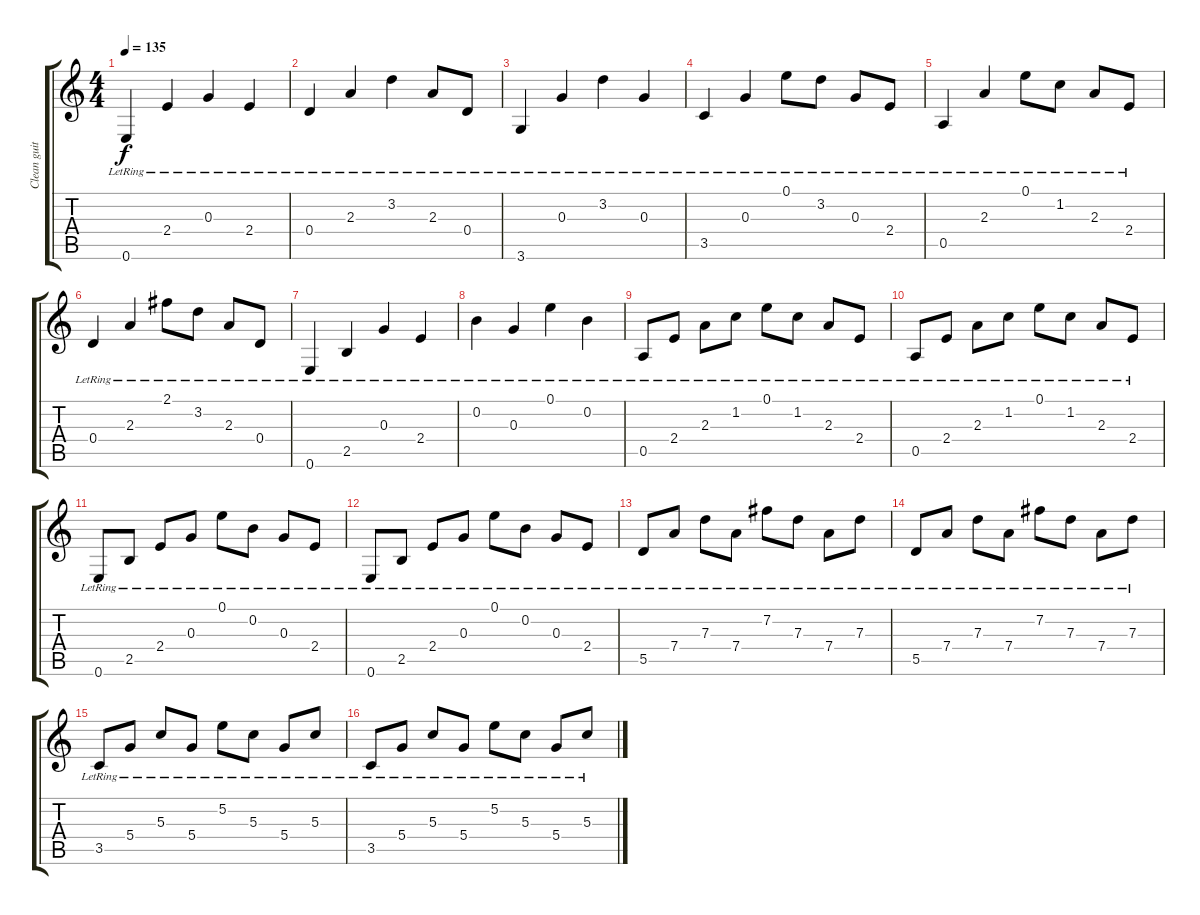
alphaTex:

\track ("Clean guitar (effect)" "Clean guit") {instrument acousticguitarsteel}
\staff {score tabs}
\tuning (E4 B3 G3 D3 A2 E2) {hide}
\ts (4 4)
\tempo 135
\clef g2
\ks c
0.6{lr}.4{dy f} 2.4{lr}.4 0.3{lr}.4 2.4{lr}.4 |
0.4{lr}.4 2.3{lr}.4 3.2{lr}.4 2.3{lr}.8 0.4{lr}.8 |
3.6{lr}.4 0.3{lr}.4 3.2{lr}.4 0.3{lr}.4 |
3.5{lr}.4 0.3{lr}.4 0.1{lr}.8 3.2{lr}.8 0.3{lr}.8 2.4{lr}.8 |
0.5{lr}.4 2.3{lr}.4 0.1{lr}.8 1.2{lr}.8 2.3{lr}.8 2.4{lr}.8 |
0.4{lr}.4 2.3{lr}.4 2.1{lr}.8 3.2{lr}.8 2.3{lr}.8 0.4{lr}.8 |
0.6{lr}.4 2.5{lr}.4 0.3{lr}.4 2.4{lr}.4 |
0.2{lr}.4 0.3{lr}.4 0.1{lr}.4 0.2{lr}.4 |
0.5{lr}.8 2.4{lr}.8 2.3{lr}.8 1.2{lr}.8 0.1{lr}.8 1.2{lr}.8 2.3{lr}.8 2.4{lr}.8 |
0.5{lr}.8 2.4{lr}.8 2.3{lr}.8 1.2{lr}.8 0.1{lr}.8 1.2{lr}.8 2.3{lr}.8 2.4{lr}.8 |
0.6{lr}.8 2.5{lr}.8 2.4{lr}.8 0.3{lr}.8 0.1{lr}.8 0.2{lr}.8 0.3{lr}.8 2.4{lr}.8 |
0.6{lr}.8 2.5{lr}.8 2.4{lr}.8 0.3{lr}.8 0.1{lr}.8 0.2{lr}.8 0.3{lr}.8 2.4{lr}.8 |
5.5{lr}.8 7.4{lr}.8 7.3{lr}.8 7.4{lr}.8 7.2{lr}.8 7.3{lr}.8 7.4{lr}.8 7.3{lr}.8 |
5.5{lr}.8 7.4{lr}.8 7.3{lr}.8 7.4{lr}.8 7.2{lr}.8 7.3{lr}.8 7.4{lr}.8 7.3{lr}.8 |
3.5{lr}.8 5.4{lr}.8 5.3{lr}.8 5.4{lr}.8 5.2{lr}.8 5.3{lr}.8 5.4{lr}.8 5.3{lr}.8 |
3.5{lr}.8 5.4{lr}.8 5.3{lr}.8 5.4{lr}.8 5.2{lr}.8 5.3{lr}.8 5.4{lr}.8 5.3{lr}.8
